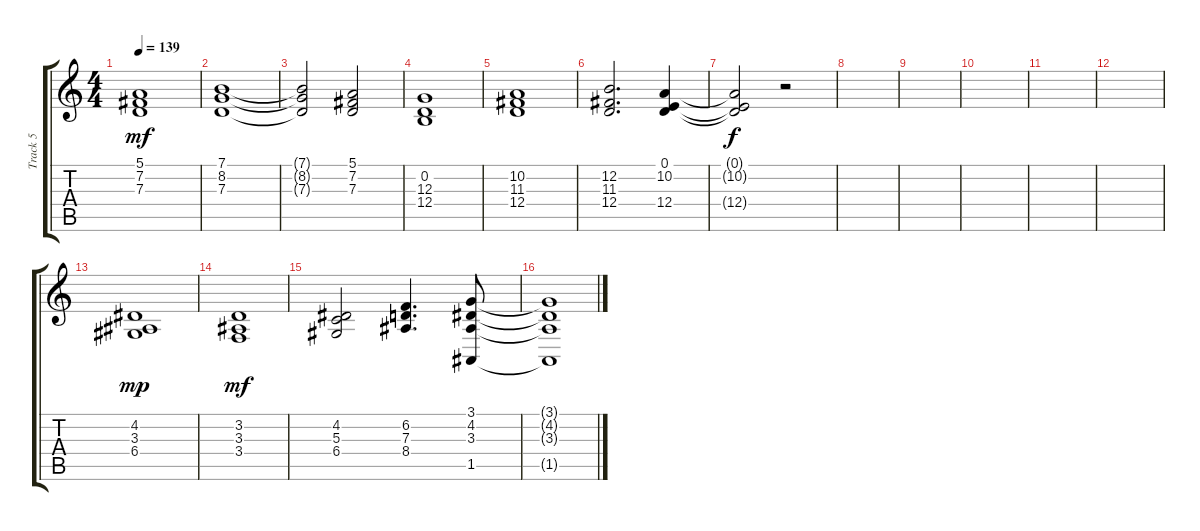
\track ("Track 5" "Track 5") {instrument electricgrandpiano}
\staff {score tabs}
\tuning (E4 B3 G3 D3 A2 E2) {hide}
\ts (4 4)
\tempo 139
\clef g2
\ks c
(5.1 7.2 7.3).1{dy mf} |
(7.1 8.2 7.3).1 |
(7.1{t} 8.2{t} 7.3{t}).2 (5.1 7.2 7.3).2 |
(0.2 12.3 12.4).1 |
(10.2 11.3 12.4).1 |
(12.2 11.3 12.4).2{d} (0.1 10.2 12.4).4 |
(0.1{t} 10.2{t} 12.4{t}).2{dy f} r.2 |
|
|
|
|
|
(4.2 3.3 6.4).1{dy mp} |
(3.2 3.3 3.4).1{dy mf} |
(4.2 5.3 6.4).2 (6.2 7.3 8.4).4{d} (3.1 4.2 3.3 1.5).8 |
(3.1{t} 4.2{t} 3.3{t} 1.5{t}).1
